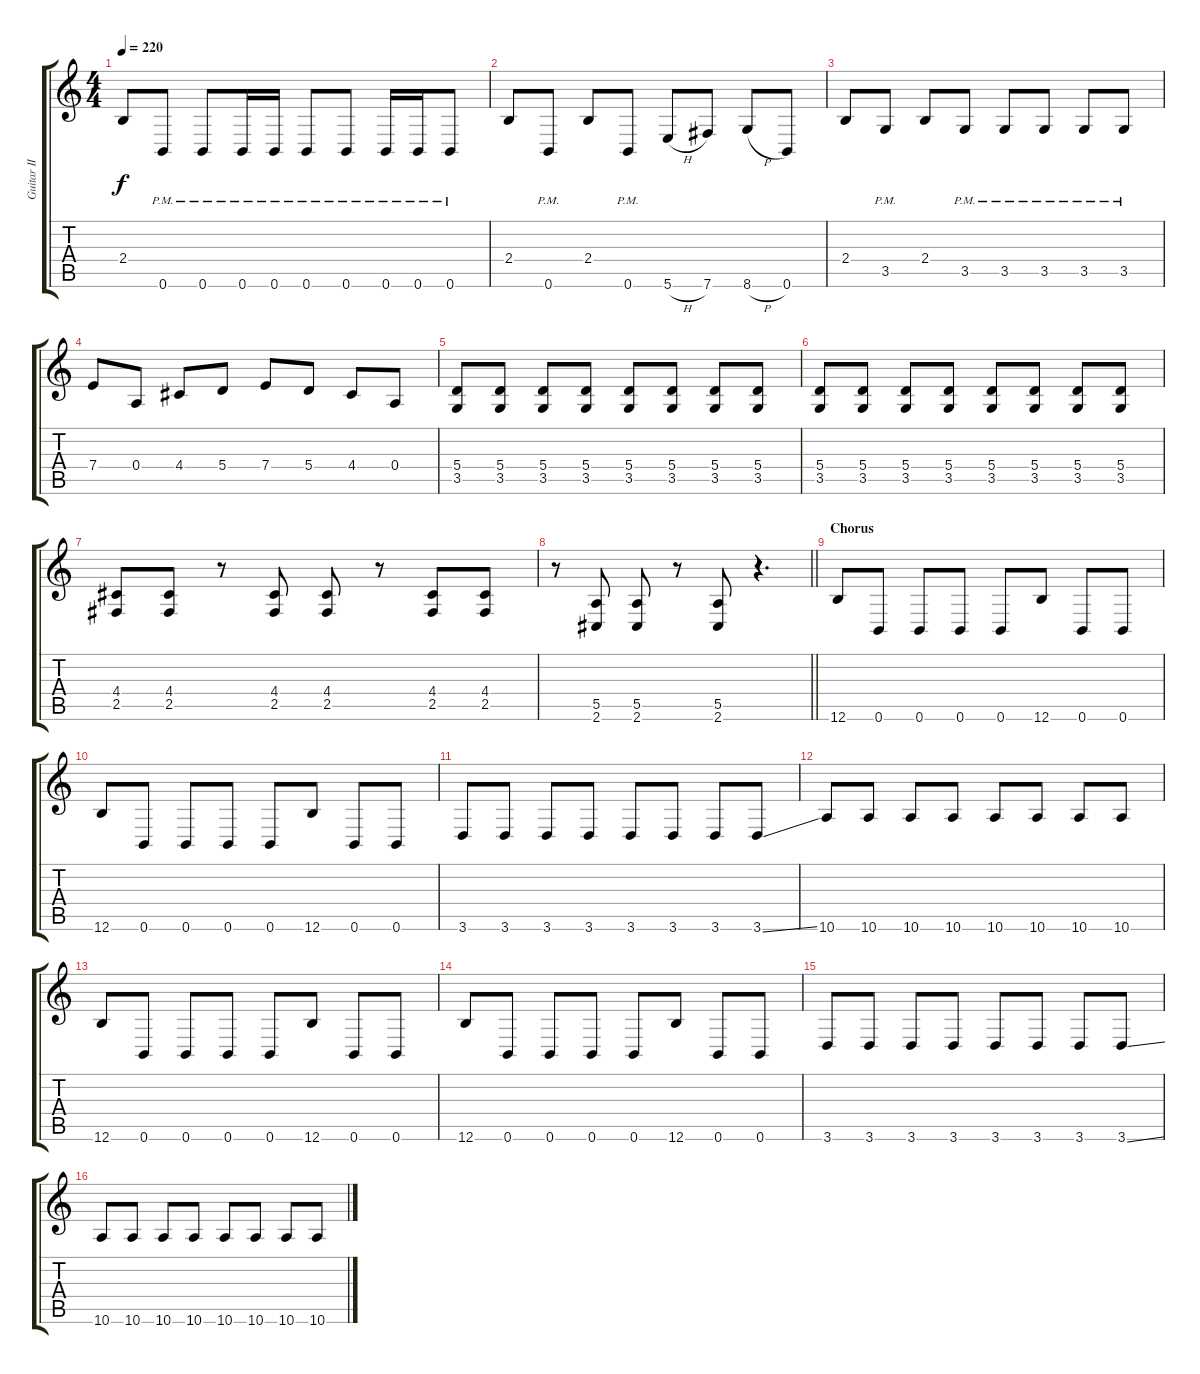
\track ("Guitar II" "Guitar II") {instrument overdrivenguitar}
\staff {score tabs}
\tuning (B3 Gb3 D3 A2 E2 B1) {hide}
\ts (4 4)
\tempo 220
\clef g2
\ks c
2.4.8{dy f} 0.6{pm}.8 0.6{pm}.8 0.6{pm}.16 0.6{pm}.16 0.6{pm}.8 0.6{pm}.8 0.6{pm}.16 0.6{pm}.16 0.6{pm}.8 |
2.4.8 0.6{pm}.8 2.4.8 0.6{pm}.8 5.6{h}.8 7.6.8 8.6{h}.8 0.6.8 |
2.4.8 3.5{pm}.8 2.4.8 3.5{pm}.8 3.5{pm}.8 3.5{pm}.8 3.5{pm}.8 3.5{pm}.8 |
7.4.8 0.4.8 4.4.8 5.4.8 7.4.8 5.4.8 4.4.8 0.4.8 |
(5.4 3.5).8 (5.4 3.5).8 (5.4 3.5).8 (5.4 3.5).8 (5.4 3.5).8 (5.4 3.5).8 (5.4 3.5).8 (5.4 3.5).8 |
(5.4 3.5).8 (5.4 3.5).8 (5.4 3.5).8 (5.4 3.5).8 (5.4 3.5).8 (5.4 3.5).8 (5.4 3.5).8 (5.4 3.5).8 |
(4.4 2.5).8 (4.4 2.5).8 r.8 (4.4 2.5).8 (4.4 2.5).8 r.8 (4.4 2.5).8 (4.4 2.5).8 |
\barLineRight lightlight
r.8 (5.5 2.6).8 (5.5 2.6).8 r.8 (5.5 2.6).8 r.4{d} |
\section ("" "Chorus")
12.6.8 0.6.8 0.6.8 0.6.8 0.6.8 12.6.8 0.6.8 0.6.8 |
12.6.8 0.6.8 0.6.8 0.6.8 0.6.8 12.6.8 0.6.8 0.6.8 |
3.6.8 3.6.8 3.6.8 3.6.8 3.6.8 3.6.8 3.6.8 3.6{ss}.8 |
10.6.8 10.6.8 10.6.8 10.6.8 10.6.8 10.6.8 10.6.8 10.6.8 |
12.6.8 0.6.8 0.6.8 0.6.8 0.6.8 12.6.8 0.6.8 0.6.8 |
12.6.8 0.6.8 0.6.8 0.6.8 0.6.8 12.6.8 0.6.8 0.6.8 |
3.6.8 3.6.8 3.6.8 3.6.8 3.6.8 3.6.8 3.6.8 3.6{ss}.8 |
10.6.8 10.6.8 10.6.8 10.6.8 10.6.8 10.6.8 10.6.8 10.6.8
